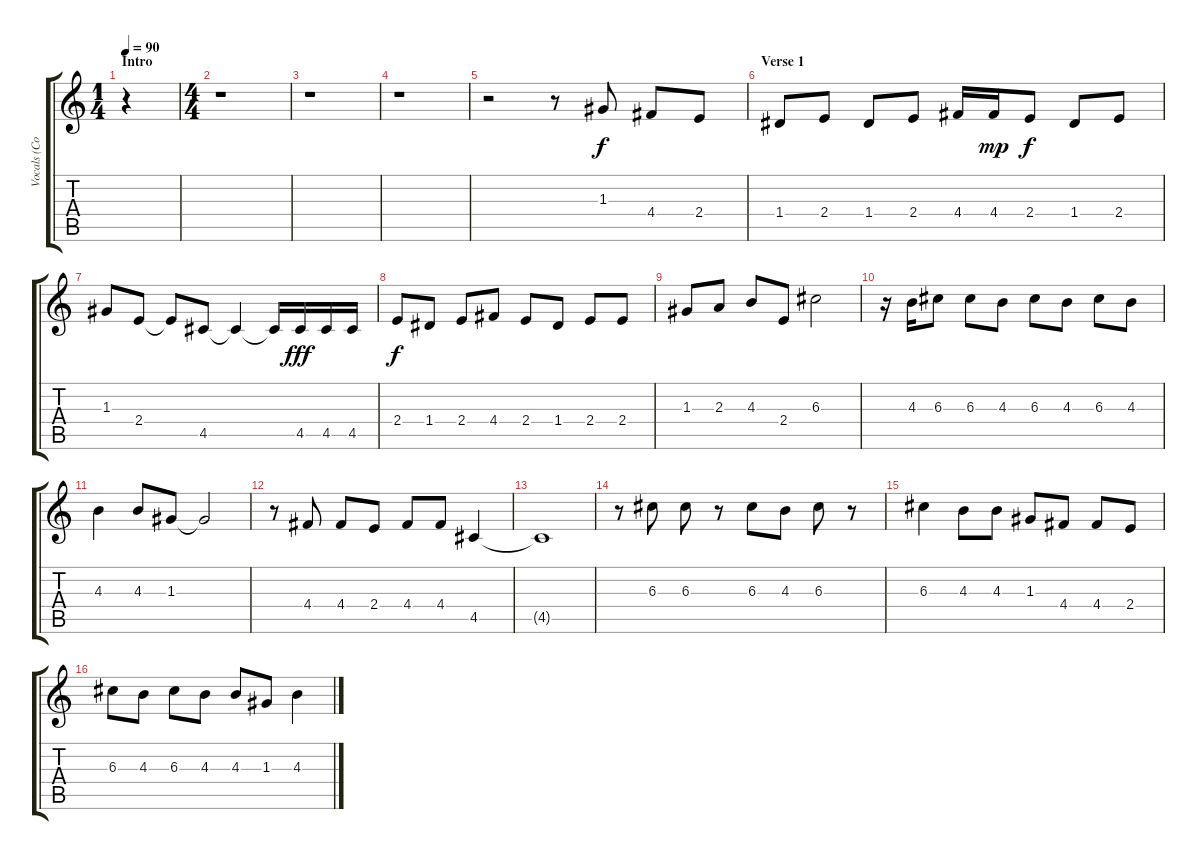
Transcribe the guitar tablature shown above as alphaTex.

\track ("Vocals (Costello)" "Vocals (Co") {instrument electricguitarjazz}
\staff {score tabs}
\tuning (E4 B3 G3 D3 A2 E2) {hide}
\ts (1 4)
\section ("" "Intro")
\tempo 90
\clef g2
\ks c
r.4{dy f instrument electricguitarjazz} |
\ts (4 4)
r.1 |
r.1 |
r.1 |
r.2 r.8 1.3.8 4.4.8 2.4.8 |
\section ("" "Verse 1")
1.4.8 2.4.8 1.4.8 2.4.8 4.4.16 4.4.16{dy mp} 2.4.8{dy f} 1.4.8 2.4.8 |
1.3.8 2.4.8 2.4{t}.8 4.5.8 4.5{t}.4 4.5{t}.16 4.5.16{dy fff} 4.5.16 4.5.16 |
2.4.8{dy f} 1.4.8 2.4.8 4.4.8 2.4.8 1.4.8 2.4.8 2.4.8 |
1.3.8 2.3.8 4.3.8 2.4.8 6.3.2 |
r.16 4.3.16 6.3.8 6.3.8 4.3.8 6.3.8 4.3.8 6.3.8 4.3.8 |
4.3.4 4.3.8 1.3.8 1.3{t}.2 |
r.8 4.4.8 4.4.8 2.4.8 4.4.8 4.4.8 4.5.4 |
4.5{t}.1 |
r.8 6.3.8 6.3.8 r.8 6.3.8 4.3.8 6.3.8 r.8 |
6.3.4 4.3.8 4.3.8 1.3.8 4.4.8 4.4.8 2.4.8 |
6.3.8 4.3.8 6.3.8 4.3.8 4.3.8 1.3.8 4.3.4
